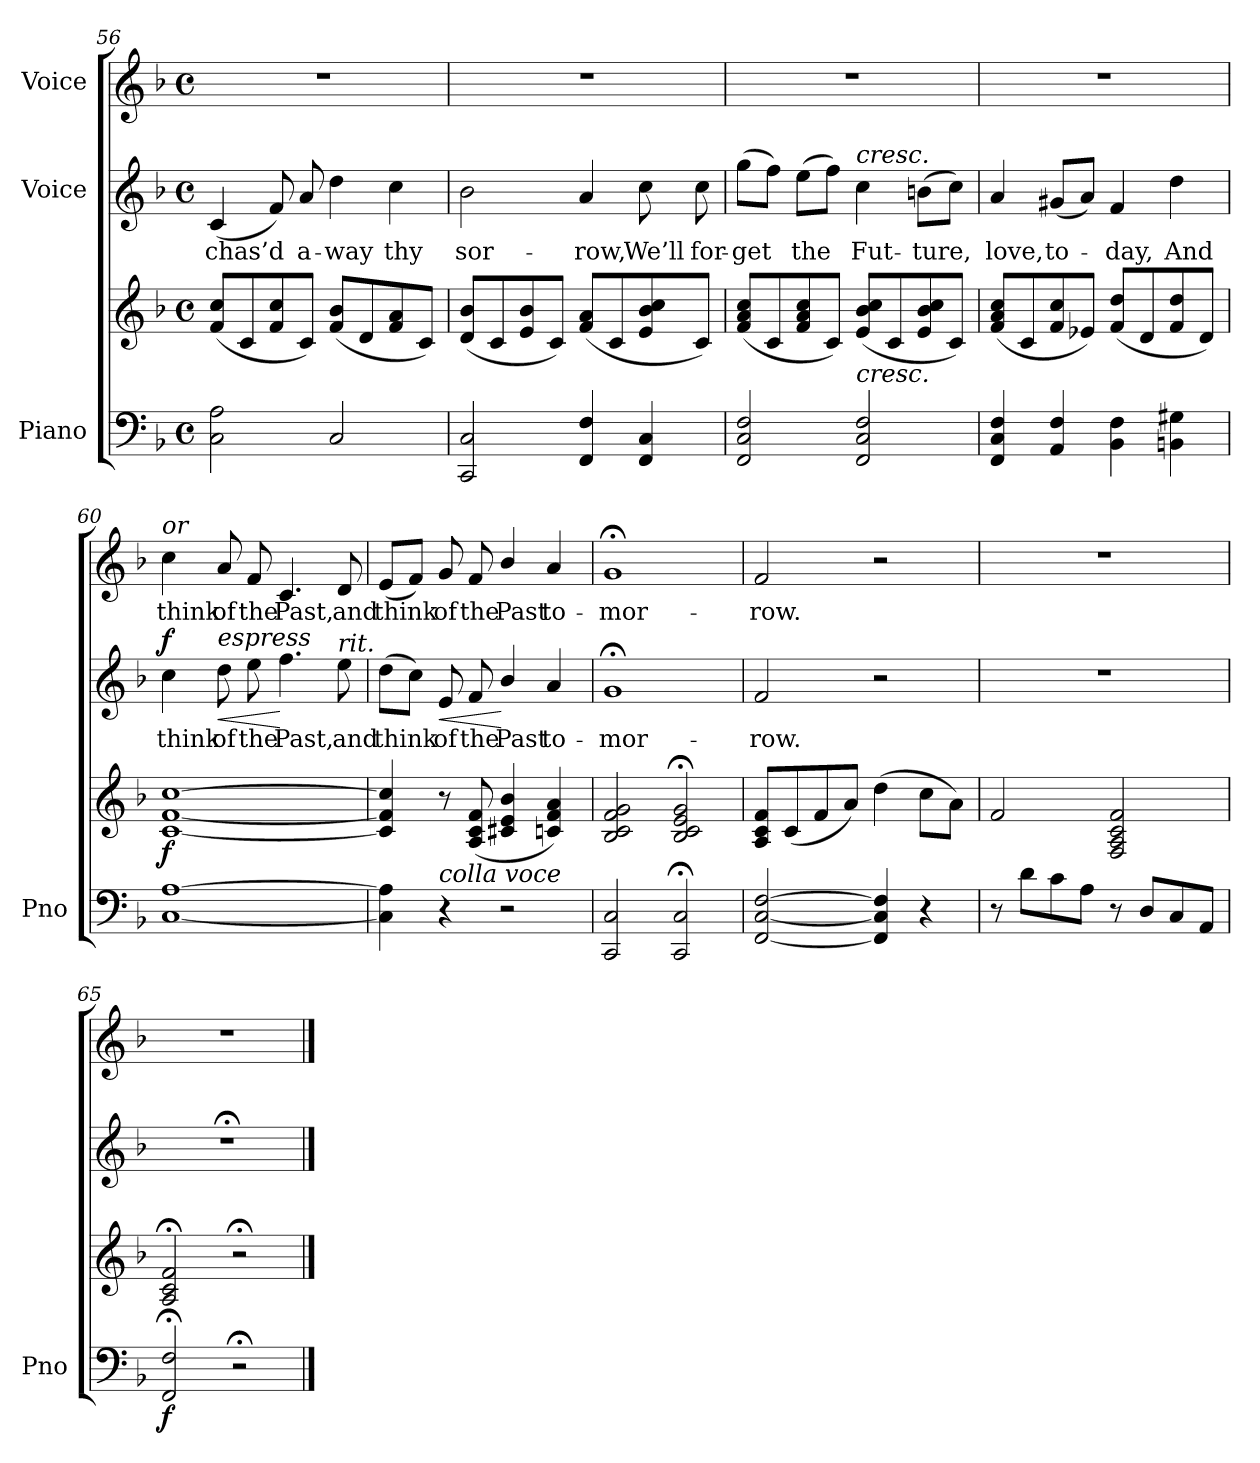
**kern	**kern	**dynam	**kern	**text	**dynam	**kern	**text
*part3	*part3	*part3	*part2	*part2	*part2	*part1	*part1
*staff4	*staff3	*staff3/4	*staff2	*staff2	*staff2	*staff1	*staff1
*I"Piano	*	*	*I"Voice	*	*	*I"Voice	*
*I'Pno	*	*	*	*	*	*	*
*clefF4	*clefG2	*	*clefG2	*	*	*clefG2	*
*k[b-]	*k[b-]	*	*k[b-]	*	*	*k[b-]	*
*M4/4	*M4/4	*	*M4/4	*	*	*M4/4	*
*met(c)	*met(c)	*	*met(c)	*	*	*met(c)	*
=56	=56	=56	=56	=56	=56	=56	=56
2C\ 2A\	(8f/ 8cc/L	.	(4c/	chas’d	.	1r	.
.	8c/	.	.	.	.	.	.
.	8f/ 8cc/	.	8f/)	.	.	.	.
.	8c/J)	.	8a/	a-	.	.	.
2C/	(8f/ 8b-/L	.	4dd\	-way	.	.	.
.	8d/	.	.	.	.	.	.
.	8f/ 8a/	.	4cc\	thy	.	.	.
.	8c/J)	.	.	.	.	.	.
=57	=57	=57	=57	=57	=57	=57	=57
2CC/ 2C/	(8d/ 8b-/L	.	2b-\	sor-	.	1r	.
.	8c/	.	.	.	.	.	.
.	8e/ 8b-/	.	.	.	.	.	.
.	8c/J)	.	.	.	.	.	.
4FF/ 4F/	(8f/ 8a/L	.	4a/	-row,	.	.	.
.	8c/	.	.	.	.	.	.
4FF/ 4C/	8e/ 8b-/ 8cc/	.	8cc\	We’ll	.	.	.
.	8c/J)	.	8cc\	for-	.	.	.
=58	=58	=58	=58	=58	=58	=58	=58
2FF/ 2C/ 2F/	(8f/ 8a/ 8cc/L	.	(8gg\L	-get	.	1r	.
.	8c/	.	8ff\J)	.	.	.	.
.	8f/ 8a/ 8cc/	.	(8ee\L	the	.	.	.
.	8c/J)	.	8ff\J)	.	.	.	.
!	!	!	!LO:TX:a:i:t=cresc.	!	!	!	!
!	!LO:TX:b:i:t=cresc.	!	!	!	!	!	!
2FF/ 2C/ 2F/	(8e/ 8b-/ 8cc/L	.	4cc\	Fut-	.	.	.
.	8c/	.	.	.	.	.	.
.	8e/ 8b-/ 8cc/	.	(8bn\L	-ture,	.	.	.
.	8c/J)	.	8cc\J)	.	.	.	.
=59	=59	=59	=59	=59	=59	=59	=59
4FF/ 4C/ 4F/	(8f/ 8a/ 8cc/L	.	4a/	love,	.	1r	.
.	8c/	.	.	.	.	.	.
4AA/ 4F/	8f/ 8cc/	.	(8g#X/L	to-	.	.	.
.	8e-X/J)	.	8a/J)	.	.	.	.
4BB-\ 4F\	(8f/ 8dd/L	.	4f/	-day,	.	.	.
.	8d/	.	.	.	.	.	.
4BBn\ 4G#X\	8f/ 8dd/	.	4dd\	And	.	.	.
.	8d/J)	.	.	.	.	.	.
=60	=60	=60	=60	=60	=60	=60	=60
!	!	!	!	!	!	!LO:TX:i:t=or	!
!	!	!LO:DY:b	!	!	!LO:DY:a	!	!
[1C [1A	[1c [1f [1cc	f	4cc\	think	f	4cc\	think
!	!	!	!LO:TX:i:t=espress	!	!	!	!
!	!	!	!	!	!LO:HP:b	!	!
.	.	.	8dd\	of	<	8a/	of
.	.	.	8ee\	the	.	8f/	the
.	.	.	4.ff\	Past,	[	4.c/	Past,
!	!	!	!LO:TX:a:i:t=rit.	!	!	!	!
.	.	.	8ee\	and	.	8d/	and
=61	=61	=61	=61	=61	=61	=61	=61
4C\] 4A\]	4c/] 4f/] 4cc/]	.	(8dd\L	think	.	(8e/L	think
.	.	.	8cc\J)	.	.	8f/J)	.
!LO:TX:i:t=colla voce	!	!	!	!	!	!	!
!	!	!	!	!	!LO:HP:b	!	!
4r	8r	.	8e/	of	<	8g/	of
.	(8A/ 8c/ 8f/	.	8f/	the	.	8f/	the
2r	4c#X/ 4e/ 4b-/	.	4b-/	Past	[	4b-/	Past
.	4cn/ 4f/ 4a/)	.	4a/	to-	.	4a/	to-
=62	=62	=62	=62	=62	=62	=62	=62
2CC/ 2C/	2B-/ 2c/ 2f/ 2g/	.	1g;<	-mor-	.	1g;<	-mor-
2CC/;< 2C/;<	2B-/;< 2c/;< 2e/;< 2g/;<	.	.	.	.	.	.
=63	=63	=63	=63	=63	=63	=63	=63
[2FF/ [2C/ [2F/	8A/ 8c/ 8f/L	.	2f/	-row.	.	2f/	-row.
.	(8c/	.	.	.	.	.	.
.	8f/	.	.	.	.	.	.
.	8a/J)	.	.	.	.	.	.
4FF/] 4C/] 4F/]	(4dd\	.	2r	.	.	2r	.
4r	8cc\L	.	.	.	.	.	.
.	8a\J)	.	.	.	.	.	.
=64	=64	=64	=64	=64	=64	=64	=64
8r	2f/	.	1r	.	.	1r	.
8d\L	.	.	.	.	.	.	.
8c\	.	.	.	.	.	.	.
8A\J	.	.	.	.	.	.	.
8r	2F/ 2A/ 2c/ 2f/	.	.	.	.	.	.
8D/L	.	.	.	.	.	.	.
8C/	.	.	.	.	.	.	.
8AA/J	.	.	.	.	.	.	.
=65	=65	=65	=65	=65	=65	=65	=65
!	!	!LO:DY:b=2	!	!	!	!	!
2FF/; 2F/;	2A/;< 2c/;< 2f/;<	f	1r;<	.	.	1r	.
2r;<	2r;<	.	.	.	.	.	.
==	==	==	==	==	==	==	==
*-	*-	*-	*-	*-	*-	*-	*-
